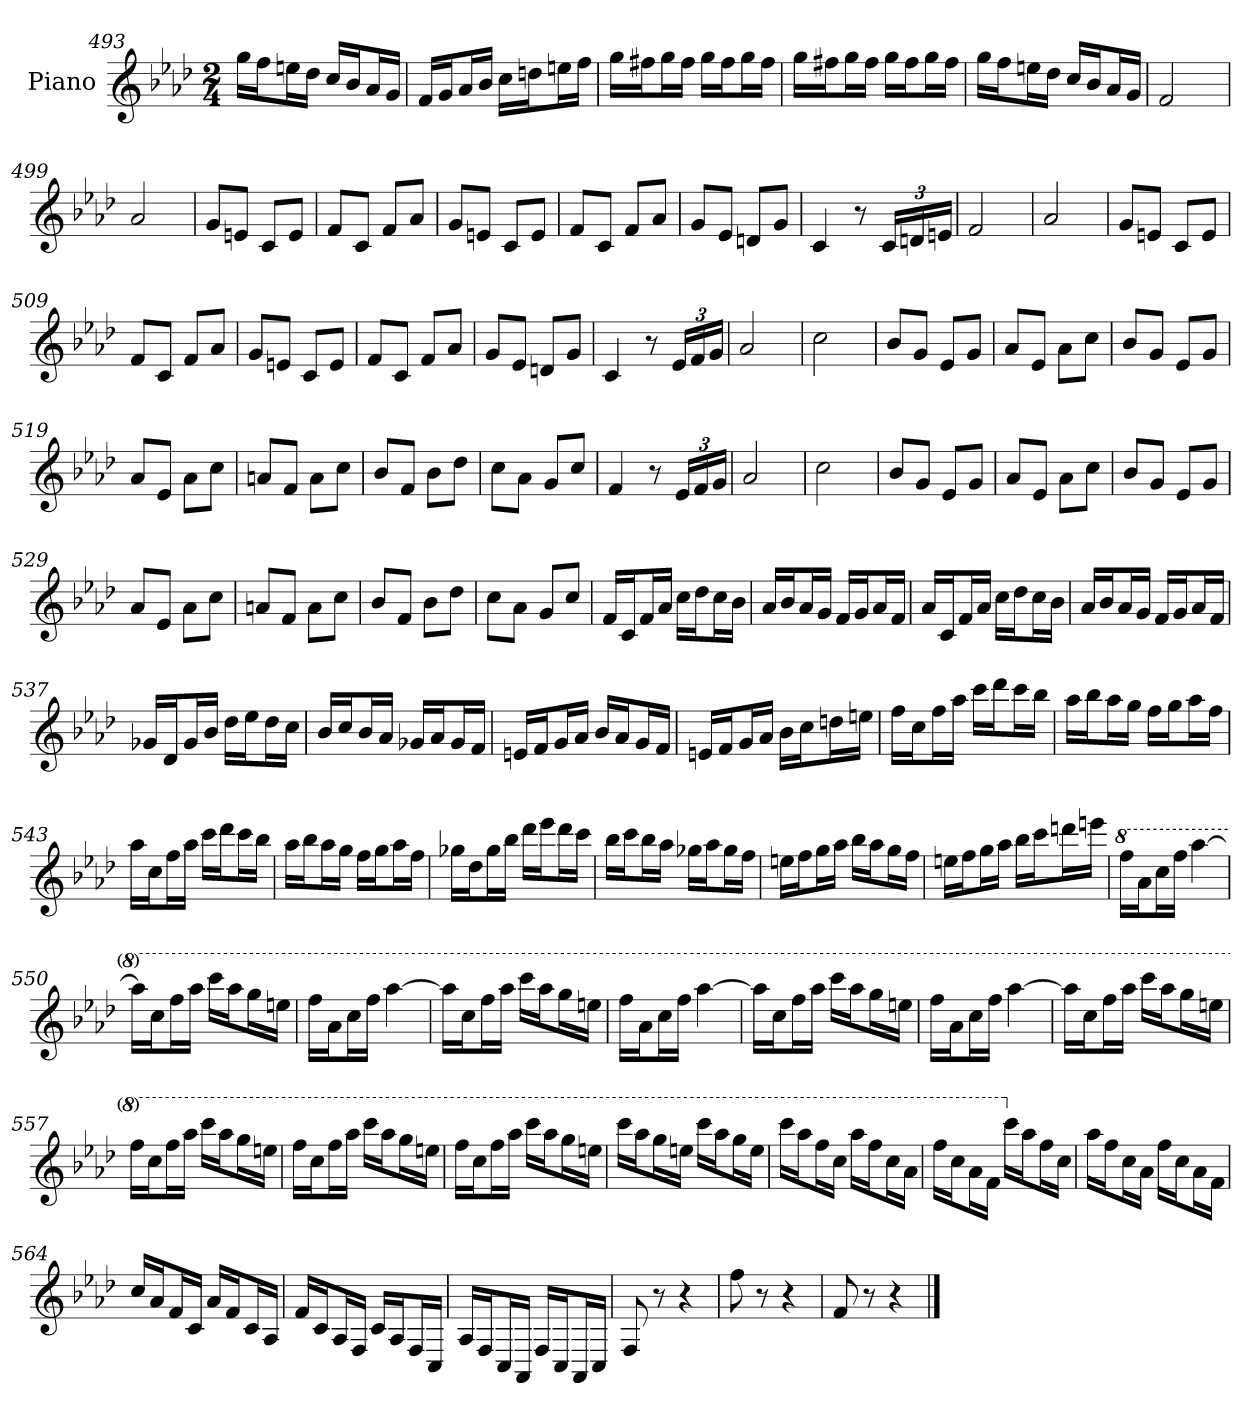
**kern
*part1
*staff1
*I"Piano
*I'Pno
*clefG2
*k[b-e-a-d-]
*f:
*M2/4
=493
16gg\LL
16ff\J
16een\L
16dd-\JJ
16cc/LL
16b-/J
16a-/L
16g/JJ
=494
16f/LL
16g/J
16a-/L
16b-/JJ
16cc\LL
16ddn\J
16een\L
16ff\JJ
=495
16gg\LL
16ff#X\J
16gg\L
16ff#\JJ
16gg\LL
16ff#\J
16gg\L
16ff#\JJ
=496
16gg\LL
16ff#X\J
16gg\L
16ff#\JJ
16gg\LL
16ff#\J
16gg\L
16ff#\JJ
=497
16gg\LL
16ff\J
16een\L
16dd-\JJ
16cc/LL
16b-/J
16a-/L
16g/JJ
=498
*MM180
2f
=499
2a-
=500
8g/L
8en/J
8c/L
8e/J
=501
8f/L
8c/J
8f/L
8a-/J
=502
8g/L
8en/J
8c/L
8e/J
=503
8f/L
8c/J
8f/L
8a-/J
=504
8g/L
8e-/J
8dn/L
8g/J
=505
4c
8r
24c/LL
24dn/
24en/JJ
=506
2f
=507
2a-
=508
8g/L
8en/J
8c/L
8e/J
=509
8f/L
8c/J
8f/L
8a-/J
=510
8g/L
8en/J
8c/L
8e/J
=511
8f/L
8c/J
8f/L
8a-/J
=512
8g/L
8e-/J
8dn/L
8g/J
=513
4c
8r
24e-/LL
24f/
24g/JJ
=514
2a-
=515
2cc
=516
8b-/L
8g/J
8e-/L
8g/J
=517
8a-/L
8e-/J
8a-\L
8cc\J
=518
8b-/L
8g/J
8e-/L
8g/J
=519
8a-/L
8e-/J
8a-\L
8cc\J
=520
8an/L
8f/J
8a\L
8cc\J
=521
8b-/L
8f/J
8b-\L
8dd-\J
=522
8cc\L
8a-\J
8g/L
8cc/J
=523
4f
8r
24e-/LL
24f/
24g/JJ
=524
2a-
=525
2cc
=526
8b-/L
8g/J
8e-/L
8g/J
=527
8a-/L
8e-/J
8a-\L
8cc\J
=528
8b-/L
8g/J
8e-/L
8g/J
=529
8a-/L
8e-/J
8a-\L
8cc\J
=530
8an/L
8f/J
8a\L
8cc\J
=531
8b-/L
8f/J
8b-\L
8dd-\J
=532
8cc\L
8a-\J
8g/L
8cc/J
=533
16f/LL
16c/J
16f/L
16a-/JJ
16cc\LL
16dd-\J
16cc\L
16b-\JJ
=534
16a-/LL
16b-/J
16a-/L
16g/JJ
16f/LL
16g/J
16a-/L
16f/JJ
=535
16a-/LL
16c/J
16f/L
16a-/JJ
16cc\LL
16dd-\J
16cc\L
16b-\JJ
=536
16a-/LL
16b-/J
16a-/L
16g/JJ
16f/LL
16g/J
16a-/L
16f/JJ
=537
16g-X/LL
16d-/J
16g-/L
16b-/JJ
16dd-\LL
16ee-\J
16dd-\L
16cc\JJ
=538
16b-/LL
16cc/J
16b-/L
16a-/JJ
16g-X/LL
16a-/J
16g-/L
16f/JJ
=539
16en/LL
16f/J
16g/L
16a-/JJ
16b-/LL
16a-/J
16g/L
16f/JJ
=540
16en/LL
16f/J
16g/L
16a-/JJ
16b-\LL
16cc\J
16ddn\L
16een\JJ
=541
16ff\LL
16cc\J
16ff\L
16aa-\JJ
16ccc\LL
16ddd-\J
16ccc\L
16bb-\JJ
=542
16aa-\LL
16bb-\J
16aa-\L
16gg\JJ
16ff\LL
16gg\J
16aa-\L
16ff\JJ
=543
16aa-\LL
16cc\J
16ff\L
16aa-\JJ
16ccc\LL
16ddd-\J
16ccc\L
16bb-\JJ
=544
16aa-\LL
16bb-\J
16aa-\L
16gg\JJ
16ff\LL
16gg\J
16aa-\L
16ff\JJ
=545
16gg-X\LL
16dd-\J
16gg-\L
16bb-\JJ
16ddd-\LL
16eee-\J
16ddd-\L
16ccc\JJ
=546
16bb-\LL
16ccc\J
16bb-\L
16aa-\JJ
16gg-X\LL
16aa-\J
16gg-\L
16ff\JJ
=547
16een\LL
16ff\J
16gg\L
16aa-\JJ
16bb-\LL
16aa-\J
16gg\L
16ff\JJ
=548
16een\LL
16ff\J
16gg\L
16aa-\JJ
16bb-\LL
16ccc\J
16dddn\L
16eeen\JJ
=549
*8va
16fff\LL
16aa-\J
16ccc\L
16fff\JJ
[4aaa-
=550
16aaa-\LL]
16ccc\J
16fff\L
16aaa-\JJ
16cccc\LL
16aaa-\J
16ggg\L
16eeen\JJ
=551
16fff\LL
16aa-\J
16ccc\L
16fff\JJ
[4aaa-
=552
16aaa-\LL]
16ccc\J
16fff\L
16aaa-\JJ
16cccc\LL
16aaa-\J
16ggg\L
16eeen\JJ
=553
16fff\LL
16aa-\J
16ccc\L
16fff\JJ
[4aaa-
=554
16aaa-\LL]
16ccc\J
16fff\L
16aaa-\JJ
16cccc\LL
16aaa-\J
16ggg\L
16eeen\JJ
=555
16fff\LL
16aa-\J
16ccc\L
16fff\JJ
[4aaa-
=556
16aaa-\LL]
16ccc\J
16fff\L
16aaa-\JJ
16cccc\LL
16aaa-\J
16ggg\L
16eeen\JJ
=557
16fff\LL
16ccc\J
16fff\L
16aaa-\JJ
16cccc\LL
16aaa-\J
16ggg\L
16eeen\JJ
=558
16fff\LL
16ccc\J
16fff\L
16aaa-\JJ
16cccc\LL
16aaa-\J
16ggg\L
16eeen\JJ
=559
16fff\LL
16ccc\J
16fff\L
16aaa-\JJ
16cccc\LL
16aaa-\J
16ggg\L
16eeen\JJ
=560
16cccc\LL
16aaa-\J
16ggg\L
16eeen\JJ
16cccc\LL
16aaa-\J
16ggg\L
16eee\JJ
=561
16cccc\LL
16aaa-\J
16fff\L
16ccc\JJ
16aaa-\LL
16fff\J
16ccc\L
16aa-\JJ
=562
16fff\LL
16ccc\J
16aa-\L
16ff\JJ
*X8va
16ccc\LL
16aa-\J
16ff\L
16cc\JJ
=563
16aa-\LL
16ff\J
16cc\L
16a-\JJ
16ff\LL
16cc\J
16a-\L
16f\JJ
=564
16cc/LL
16a-/J
16f/L
16c/JJ
16a-/LL
16f/J
16c/L
16A-/JJ
=565
16f/LL
16c/J
16A-/L
16F/JJ
16c/LL
16A-/J
16F/L
16C/JJ
=566
16A-/LL
16F/J
16C/L
16AA-/JJ
16F/LL
16C/J
16AA-/L
16C/JJ
=567
8F
8r
4r
=568
8ff
8r
4r
=569
8f
8r
4r
==
*-
